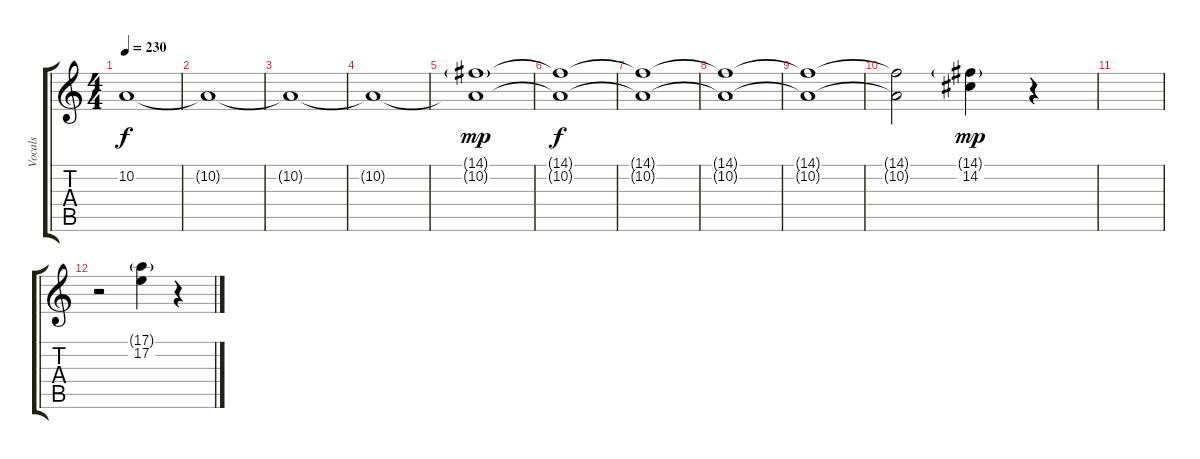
\track ("Vocals" "Vocals") {instrument lead2sawtooth}
\staff {score tabs}
\tuning (E4 B3 G3 D3 A2 E2) {hide}
\ts (4 4)
\tempo 230
\clef g2
\ks c
10.2{t}.1{dy f} |
10.2{t}.1 |
10.2{t}.1 |
10.2{t}.1 |
(14.1{g} 10.2{t}).1{dy mp} |
(14.1{t} 10.2{t}).1{dy f} |
(14.1{t} 10.2{t}).1 |
(14.1{t} 10.2{t}).1 |
(14.1{t} 10.2{t}).1 |
(14.1{t} 10.2{t}).2 (14.1{g} 14.2).4{dy mp} r.4 |
|
r.2 (17.1{g} 17.2).4 r.4
